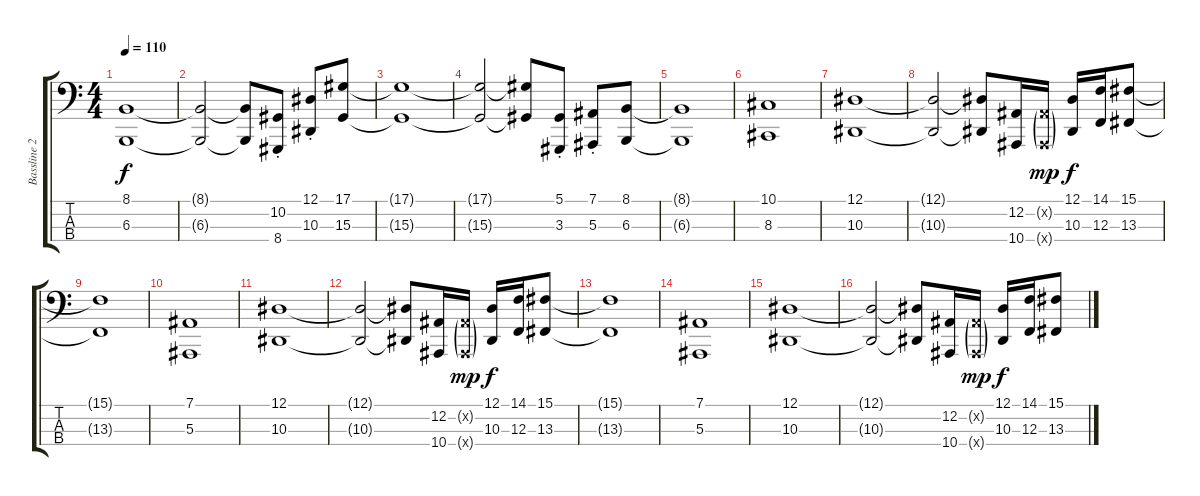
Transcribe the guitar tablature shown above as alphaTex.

\track ("Bassline 2 Higher Oct." "Bassline 2") {instrument lead2sawtooth}
\staff {score tabs}
\tuning (Eb2 Bb1 F1 C1) {hide}
\ts (4 4)
\tempo 110
\clef f4
\ks c
(8.1{t} 6.3{t}).1{dy f} |
(8.1{t} 6.3{t}).2 (8.1{t} 6.3{t}).8 (10.2{st} 8.4).8 (12.1 10.3{st}).8 (17.1 15.3).8 |
(17.1{t} 15.3{t}).1 |
(17.1{t} 15.3{t}).2 (17.1{t} 15.3{t}).8 (5.1{st} 3.3).8 (7.1{st} 5.3).8 (8.1 6.3).8 |
(8.1{t} 6.3{t}).1 |
(10.1 8.3).1 |
(12.1 10.3).1 |
(12.1{t} 10.3{t}).2 (12.1{t} 10.3{t}).8 (12.2 10.4).16 (12.2{g x} 10.4{g x}).16{dy mp} (12.1 10.3).16{dy f} (14.1 12.3).16 (15.1 13.3).8 |
(15.1{t} 13.3{t}).1 |
(7.1 5.3).1 |
(12.1 10.3).1 |
(12.1{t} 10.3{t}).2 (12.1{t} 10.3{t}).8 (12.2 10.4).16 (12.2{g x} 10.4{g x}).16{dy mp} (12.1 10.3).16{dy f} (14.1 12.3).16 (15.1 13.3).8 |
(15.1{t} 13.3{t}).1 |
(7.1 5.3).1 |
(12.1 10.3).1 |
(12.1{t} 10.3{t}).2 (12.1{t} 10.3{t}).8 (12.2 10.4).16 (12.2{g x} 10.4{g x}).16{dy mp} (12.1 10.3).16{dy f} (14.1 12.3).16 (15.1 13.3).8
